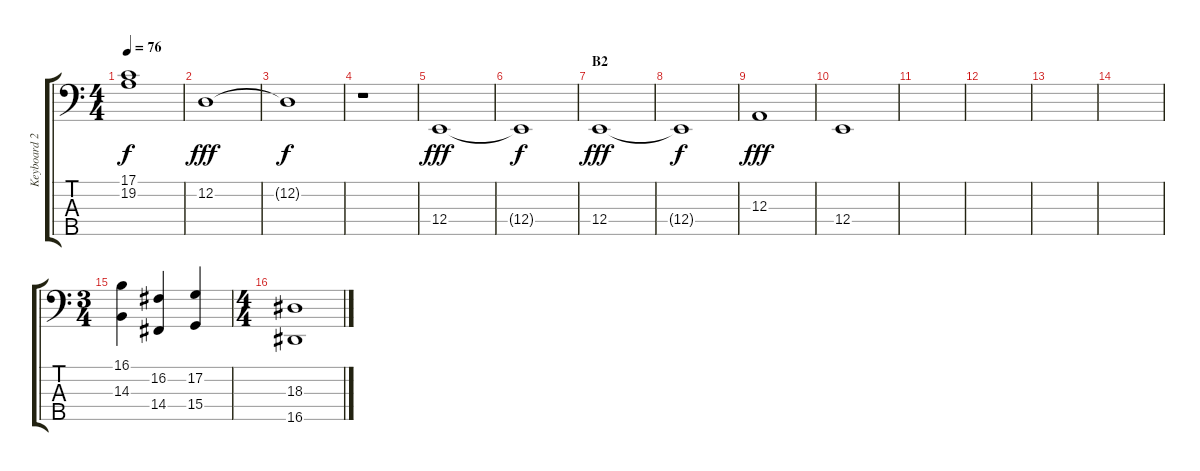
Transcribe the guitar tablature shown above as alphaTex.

\track ("Keyboard 2" "Keyboard 2") {instrument synthstrings1}
\staff {score tabs}
\tuning (G2 D2 A1 E1 B0) {hide}
\ts (4 4)
\tempo 76
\clef f4
\ks c
(17.1{t} 19.2{t}).1{dy f} |
12.2.1{dy fff} |
12.2{t}.1{dy f} |
r.1 |
12.4.1{dy fff} |
12.4{t}.1{dy f} |
\section ("" "B2")
12.4.1{dy fff} |
12.4{t}.1{dy f} |
12.3.1{dy fff} |
12.4.1 |
|
|
|
|
\ts (3 4)
(16.1 14.3).4 (16.2 14.4).4 (17.2 15.4).4 |
\ts (4 4)
(18.3 16.5).1
